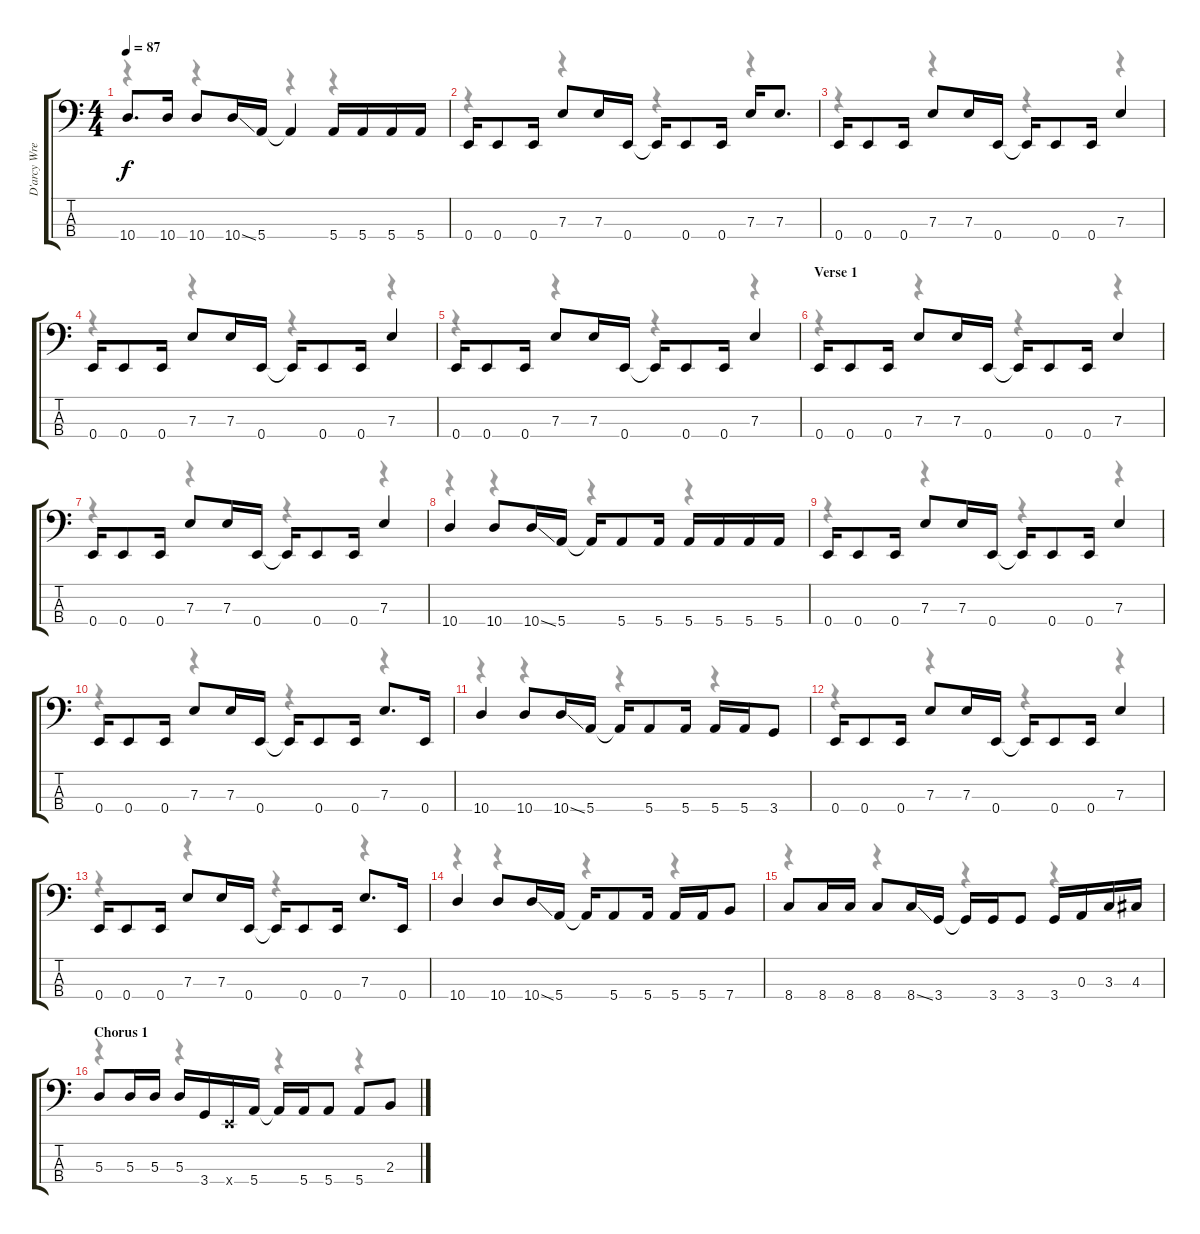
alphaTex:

\track ("D'arcy Wretsky - Bass Guitar" "D'arcy Wre") {instrument electricbasspick}
\staff {score tabs}
\tuning (G2 D2 A1 E1) {hide}
\voice
\ts (4 4)
\tempo 87
\clef f4
\ks c
10.4.8{d dy f} 10.4.16 10.4.8 10.4{ss}.16 5.4.16 5.4{t}.4 5.4.16 5.4.16 5.4.16 5.4.16 |
0.4.16 0.4.8 0.4.16 7.3.8 7.3.16 0.4.16 0.4{t}.16 0.4.8 0.4.16 7.3.16 7.3.8{d} |
0.4.16 0.4.8 0.4.16 7.3.8 7.3.16 0.4.16 0.4{t}.16 0.4.8 0.4.16 7.3.4 |
0.4.16 0.4.8 0.4.16 7.3.8 7.3.16 0.4.16 0.4{t}.16 0.4.8 0.4.16 7.3.4 |
0.4.16 0.4.8 0.4.16 7.3.8 7.3.16 0.4.16 0.4{t}.16 0.4.8 0.4.16 7.3.4 |
\section ("" "Verse 1")
0.4.16 0.4.8 0.4.16 7.3.8 7.3.16 0.4.16 0.4{t}.16 0.4.8 0.4.16 7.3.4 |
0.4.16 0.4.8 0.4.16 7.3.8 7.3.16 0.4.16 0.4{t}.16 0.4.8 0.4.16 7.3.4 |
10.4.4 10.4.8 10.4{ss}.16 5.4.16 5.4{t}.16 5.4.8 5.4.16 5.4.16 5.4.16 5.4.16 5.4.16 |
0.4.16 0.4.8 0.4.16 7.3.8 7.3.16 0.4.16 0.4{t}.16 0.4.8 0.4.16 7.3.4 |
0.4.16 0.4.8 0.4.16 7.3.8 7.3.16 0.4.16 0.4{t}.16 0.4.8 0.4.16 7.3.8{d} 0.4.16 |
10.4.4 10.4.8 10.4{ss}.16 5.4.16 5.4{t}.16 5.4.8 5.4.16 5.4.16 5.4.16 3.4.8 |
0.4.16 0.4.8 0.4.16 7.3.8 7.3.16 0.4.16 0.4{t}.16 0.4.8 0.4.16 7.3.4 |
0.4.16 0.4.8 0.4.16 7.3.8 7.3.16 0.4.16 0.4{t}.16 0.4.8 0.4.16 7.3.8{d} 0.4.16 |
10.4.4 10.4.8 10.4{ss}.16 5.4.16 5.4{t}.16 5.4.8 5.4.16 5.4.16 5.4.16 7.4.8 |
8.4.8 8.4.16 8.4.16 8.4.8 8.4{ss}.16 3.4.16 3.4{t}.16 3.4.16 3.4.8 3.4.16 0.3.16 3.3.16 4.3.16 |
\section ("" "Chorus 1")
5.3.8 5.3.16 5.3.16 5.3.16 3.4.16 0.4{x}.16 5.4.16 5.4{t}.16 5.4.16 5.4.8 5.4.8 2.3.8
\voice
\clef f4
\ottava regular
\simile none
\ks c
r.4{dy f} r.4 r.4 r.4 |
r.4 r.4 r.4 r.4 |
r.4 r.4 r.4 r.4 |
r.4 r.4 r.4 r.4 |
r.4 r.4 r.4 r.4 |
r.4 r.4 r.4 r.4 |
r.4 r.4 r.4 r.4 |
r.4 r.4 r.4 r.4 |
r.4 r.4 r.4 r.4 |
r.4 r.4 r.4 r.4 |
r.4 r.4 r.4 r.4 |
r.4 r.4 r.4 r.4 |
r.4 r.4 r.4 r.4 |
r.4 r.4 r.4 r.4 |
r.4 r.4 r.4 r.4 |
r.4 r.4 r.4 r.4
